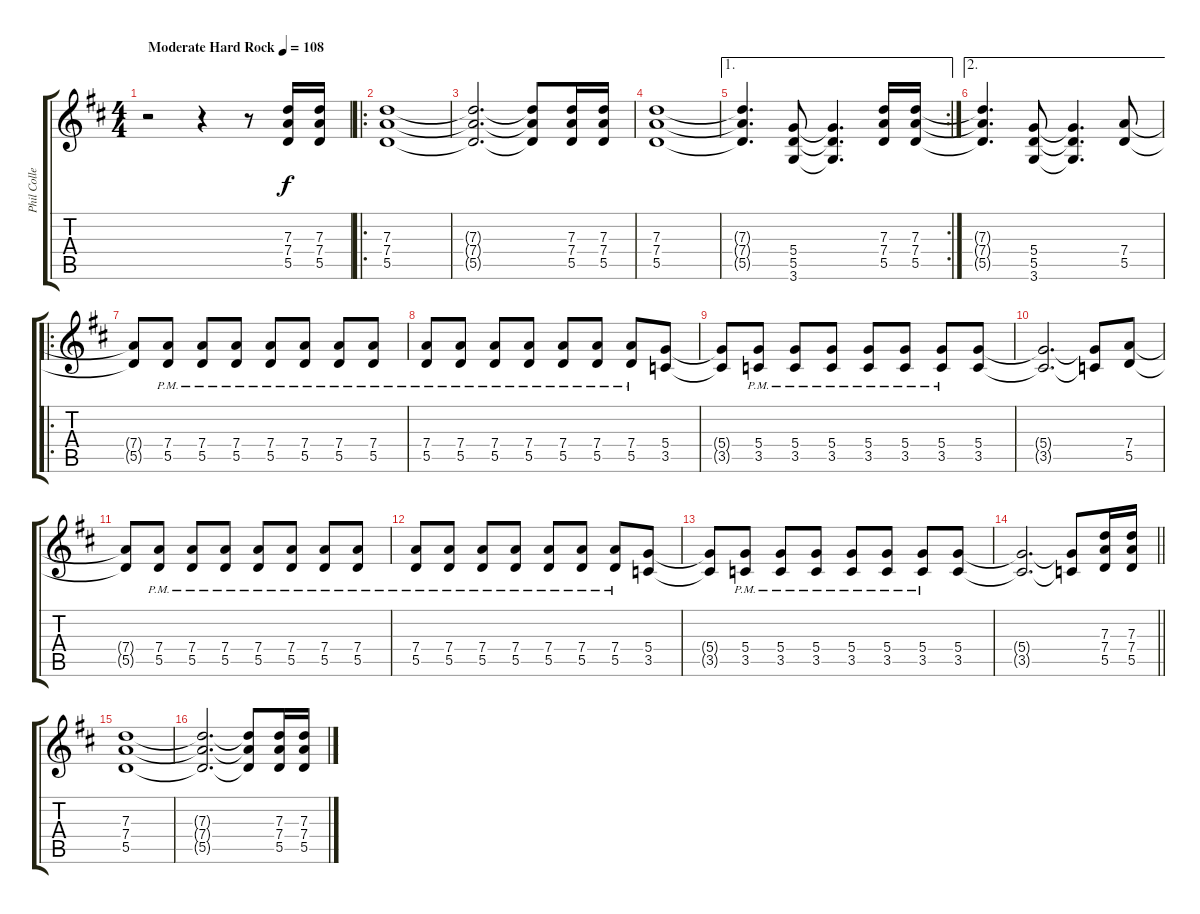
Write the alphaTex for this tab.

\track ("Phil Collen" "Phil Colle") {instrument distortionguitar}
\staff {score tabs}
\tuning (E4 B3 G3 D3 A2 E2) {hide}
\ts (4 4)
\tempo (108 "Moderate Hard Rock")
\clef g2
\ks d
r.2{dy f instrument distortionguitar} r.4 r.8 (7.3 7.4 5.5).16 (7.3 7.4 5.5).16 |
\ro
(7.3 7.4 5.5).1 |
(7.3{t} 7.4{t} 5.5{t}).2{d} (7.3{t} 7.4{t} 5.5{t}).8 (7.3 7.4 5.5).16 (7.3 7.4 5.5).16 |
(7.3 7.4 5.5).1 |
\ae 1
\rc 2
(7.3{t} 7.4{t} 5.5{t}).4{d} (5.4 5.5 3.6).8 (5.4{t} 5.5{t} 3.6{t}).4{d} (7.3 7.4 5.5).16 (7.3 7.4 5.5).16 |
\ae 2
(7.3{t} 7.4{t} 5.5{t}).4{d} (5.4 5.5 3.6).8 (5.4{t} 5.5{t} 3.6{t}).4{d} (7.4 5.5).8 |
\ro
(7.4{t} 5.5{t}).8 (7.4{pm} 5.5{pm}).8 (7.4{pm} 5.5{pm}).8 (7.4{pm} 5.5{pm}).8 (7.4{pm} 5.5{pm}).8 (7.4{pm} 5.5{pm}).8 (7.4{pm} 5.5{pm}).8 (7.4{pm} 5.5{pm}).8 |
(7.4{pm} 5.5{pm}).8 (7.4{pm} 5.5{pm}).8 (7.4{pm} 5.5{pm}).8 (7.4{pm} 5.5{pm}).8 (7.4{pm} 5.5{pm}).8 (7.4{pm} 5.5{pm}).8 (7.4{pm} 5.5{pm}).8 (5.4 3.5).8 |
(5.4{t} 3.5{t}).8 (5.4{pm} 3.5{pm}).8 (5.4{pm} 3.5{pm}).8 (5.4{pm} 3.5{pm}).8 (5.4{pm} 3.5{pm}).8 (5.4{pm} 3.5{pm}).8 (5.4{pm} 3.5{pm}).8 (5.4 3.5).8 |
(5.4{t} 3.5{t}).2{d} (5.4{t} 3.5{t}).8 (7.4 5.5).8 |
(7.4{t} 5.5{t}).8 (7.4{pm} 5.5{pm}).8 (7.4{pm} 5.5{pm}).8 (7.4{pm} 5.5{pm}).8 (7.4{pm} 5.5{pm}).8 (7.4{pm} 5.5{pm}).8 (7.4{pm} 5.5{pm}).8 (7.4{pm} 5.5{pm}).8 |
(7.4{pm} 5.5{pm}).8 (7.4{pm} 5.5{pm}).8 (7.4{pm} 5.5{pm}).8 (7.4{pm} 5.5{pm}).8 (7.4{pm} 5.5{pm}).8 (7.4{pm} 5.5{pm}).8 (7.4{pm} 5.5{pm}).8 (5.4 3.5).8 |
(5.4{t} 3.5{t}).8 (5.4{pm} 3.5{pm}).8 (5.4{pm} 3.5{pm}).8 (5.4{pm} 3.5{pm}).8 (5.4{pm} 3.5{pm}).8 (5.4{pm} 3.5{pm}).8 (5.4{pm} 3.5{pm}).8 (5.4 3.5).8 |
\barLineRight lightlight
(5.4{t} 3.5{t}).2{d} (5.4{t} 3.5{t}).8 (7.3 7.4 5.5).16 (7.3 7.4 5.5).16 |
(7.3 7.4 5.5).1 |
(7.3{t} 7.4{t} 5.5{t}).2{d} (7.3{t} 7.4{t} 5.5{t}).8 (7.3 7.4 5.5).16 (7.3 7.4 5.5).16
